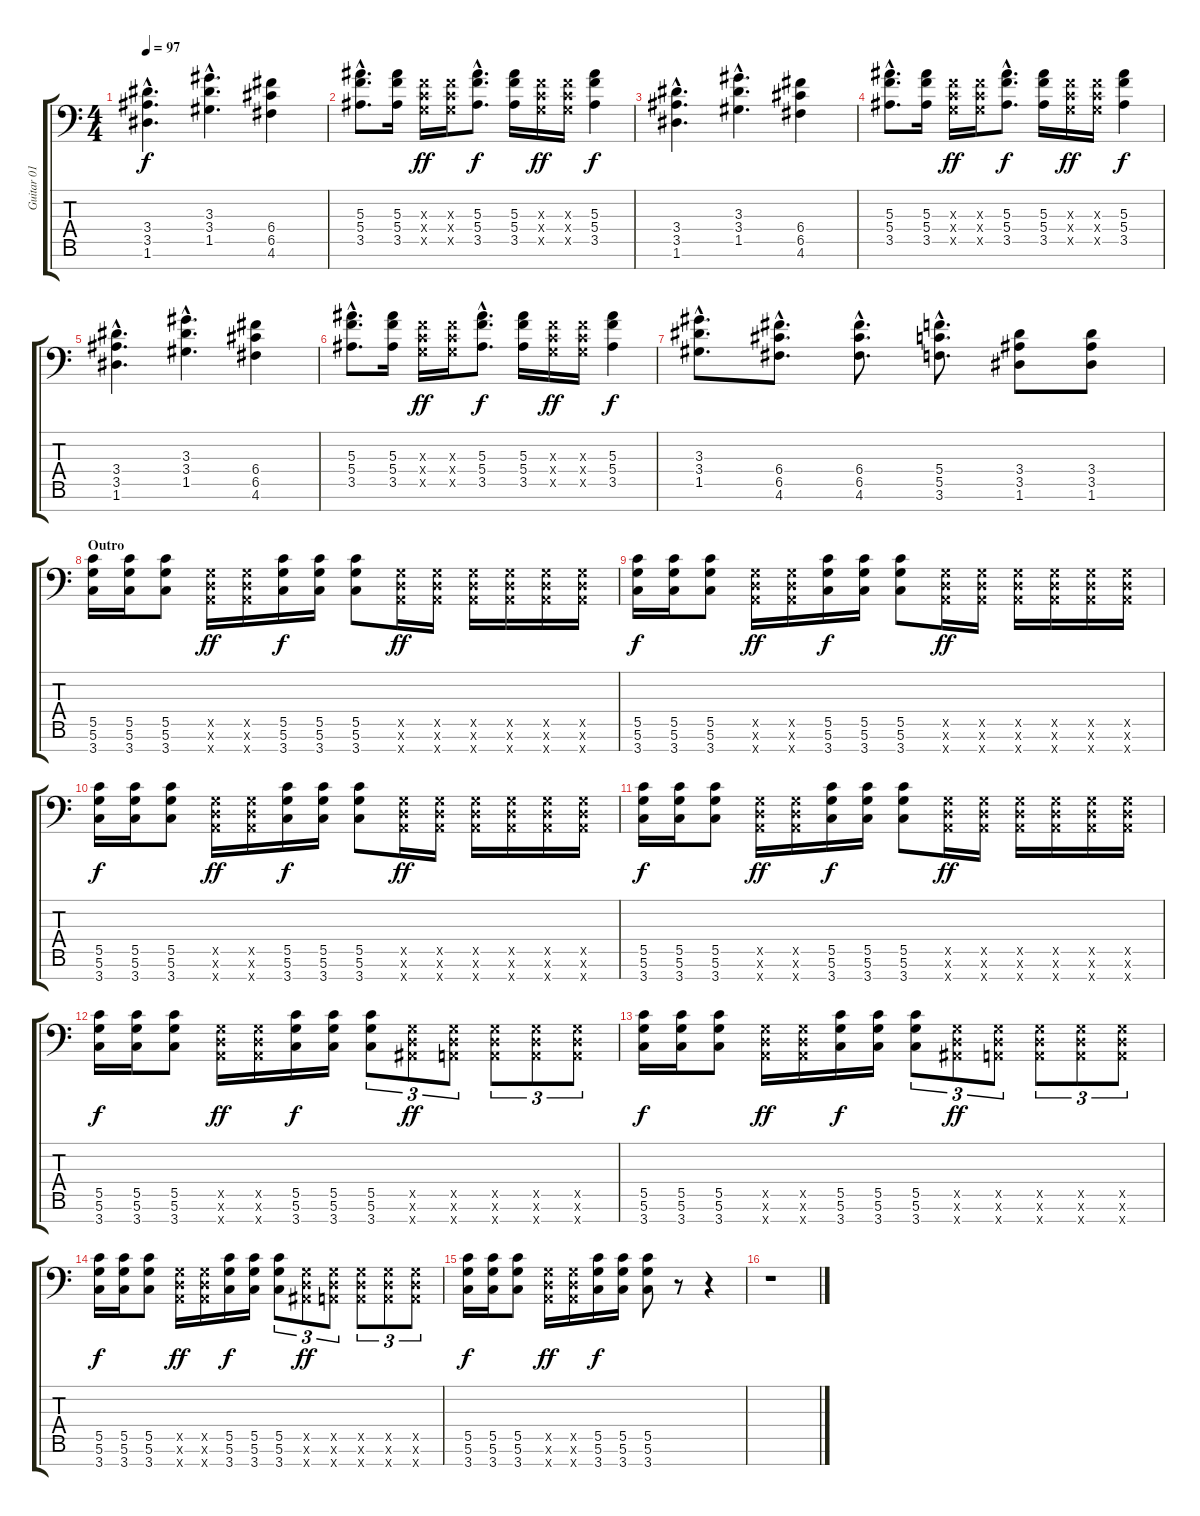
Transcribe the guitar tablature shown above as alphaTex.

\track ("Guitar 01 - Gravy" "Guitar 01 ") {instrument overdrivenguitar}
\staff {score tabs}
\tuning (D4 A3 F3 C3 G2 D2 A1) {hide}
\ts (4 4)
\tempo 97
\clef f4
\ks c
(3.4{hac} 3.5{hac} 1.6{hac}).4{d dy f} (3.3{hac} 3.4{hac} 1.5{hac}).4{d} (6.4 6.5 4.6).4 |
(5.3{hac} 5.4{hac} 3.5{hac}).8{d} (5.3 5.4 3.5).16 (0.3{x} 0.4{x} 0.5{x}).16{dy ff} (0.3{x} 0.4{x} 0.5{x}).16 (5.3{hac} 5.4{hac} 3.5{hac}).8{d dy f} (5.3 5.4 3.5).16 (0.3{x} 0.4{x} 0.5{x}).16{dy ff} (0.3{x} 0.4{x} 0.5{x}).16 (5.3 5.4 3.5).4{dy f} |
(3.4{hac} 3.5{hac} 1.6{hac}).4{d} (3.3{hac} 3.4{hac} 1.5{hac}).4{d} (6.4 6.5 4.6).4 |
(5.3{hac} 5.4{hac} 3.5{hac}).8{d} (5.3 5.4 3.5).16 (0.3{x} 0.4{x} 0.5{x}).16{dy ff} (0.3{x} 0.4{x} 0.5{x}).16 (5.3{hac} 5.4{hac} 3.5{hac}).8{d dy f} (5.3 5.4 3.5).16 (0.3{x} 0.4{x} 0.5{x}).16{dy ff} (0.3{x} 0.4{x} 0.5{x}).16 (5.3 5.4 3.5).4{dy f} |
(3.4{hac} 3.5{hac} 1.6{hac}).4{d} (3.3{hac} 3.4{hac} 1.5{hac}).4{d} (6.4 6.5 4.6).4 |
(5.3{hac} 5.4{hac} 3.5{hac}).8{d} (5.3 5.4 3.5).16 (0.3{x} 0.4{x} 0.5{x}).16{dy ff} (0.3{x} 0.4{x} 0.5{x}).16 (5.3{hac} 5.4{hac} 3.5{hac}).8{d dy f} (5.3 5.4 3.5).16 (0.3{x} 0.4{x} 0.5{x}).16{dy ff} (0.3{x} 0.4{x} 0.5{x}).16 (5.3 5.4 3.5).4{dy f} |
(3.3{hac} 3.4{hac} 1.5{hac}).8{d} (6.4{hac} 6.5{hac} 4.6{hac}).8{d} (6.4{hac} 6.5{hac} 4.6{hac}).8{d} (5.4{hac} 5.5{hac} 3.6{hac}).8{d} (3.4 3.5 1.6).8 (3.4 3.5 1.6).8 |
\section ("" "Outro")
(5.5 5.6 3.7).16 (5.5 5.6 3.7).16 (5.5 5.6 3.7).8 (0.5{x} 0.6{x} 0.7{x}).16{dy ff} (0.5{x} 0.6{x} 0.7{x}).16 (5.5 5.6 3.7).16{dy f} (5.5 5.6 3.7).16 (5.5 5.6 3.7).8 (0.5{x} 0.6{x} 0.7{x}).16{dy ff} (0.5{x} 0.6{x} 0.7{x}).16 (0.5{x} 0.6{x} 0.7{x}).16 (0.5{x} 0.6{x} 0.7{x}).16 (0.5{x} 0.6{x} 0.7{x}).16 (0.5{x} 0.6{x} 0.7{x}).16 |
(5.5 5.6 3.7).16{dy f} (5.5 5.6 3.7).16 (5.5 5.6 3.7).8 (0.5{x} 0.6{x} 0.7{x}).16{dy ff} (0.5{x} 0.6{x} 0.7{x}).16 (5.5 5.6 3.7).16{dy f} (5.5 5.6 3.7).16 (5.5 5.6 3.7).8 (0.5{x} 0.6{x} 0.7{x}).16{dy ff} (0.5{x} 0.6{x} 0.7{x}).16 (0.5{x} 0.6{x} 0.7{x}).16 (0.5{x} 0.6{x} 0.7{x}).16 (0.5{x} 0.6{x} 0.7{x}).16 (0.5{x} 0.6{x} 0.7{x}).16 |
(5.5 5.6 3.7).16{dy f} (5.5 5.6 3.7).16 (5.5 5.6 3.7).8 (0.5{x} 0.6{x} 0.7{x}).16{dy ff} (0.5{x} 0.6{x} 0.7{x}).16 (5.5 5.6 3.7).16{dy f} (5.5 5.6 3.7).16 (5.5 5.6 3.7).8 (0.5{x} 0.6{x} 0.7{x}).16{dy ff} (0.5{x} 0.6{x} 0.7{x}).16 (0.5{x} 0.6{x} 0.7{x}).16 (0.5{x} 0.6{x} 0.7{x}).16 (0.5{x} 0.6{x} 0.7{x}).16 (0.5{x} 0.6{x} 0.7{x}).16 |
(5.5 5.6 3.7).16{dy f} (5.5 5.6 3.7).16 (5.5 5.6 3.7).8 (0.5{x} 0.6{x} 0.7{x}).16{dy ff} (0.5{x} 0.6{x} 0.7{x}).16 (5.5 5.6 3.7).16{dy f} (5.5 5.6 3.7).16 (5.5 5.6 3.7).8 (0.5{x} 0.6{x} 0.7{x}).16{dy ff} (0.5{x} 0.6{x} 0.7{x}).16 (0.5{x} 0.6{x} 0.7{x}).16 (0.5{x} 0.6{x} 0.7{x}).16 (0.5{x} 0.6{x} 0.7{x}).16 (0.5{x} 0.6{x} 0.7{x}).16 |
(5.5 5.6 3.7).16{dy f} (5.5 5.6 3.7).16 (5.5 5.6 3.7).8 (0.5{x} 0.6{x} 0.7{x}).16{dy ff} (0.5{x} 0.6{x} 0.7{x}).16 (5.5 5.6 3.7).16{dy f} (5.5 5.6 3.7).16 (5.5 5.6 3.7).8{tu (3 2)} (0.5{x} 0.6{x} 1.7{x}).8{tu (3 2) dy ff} (0.5{x} 0.6{x} 0.7{x}).8{tu (3 2)} (0.5{x} 0.6{x} 0.7{x}).8{tu (3 2)} (0.5{x} 0.6{x} 0.7{x}).8{tu (3 2)} (0.5{x} 0.6{x} 0.7{x}).8{tu (3 2)} |
(5.5 5.6 3.7).16{dy f} (5.5 5.6 3.7).16 (5.5 5.6 3.7).8 (0.5{x} 0.6{x} 0.7{x}).16{dy ff} (0.5{x} 0.6{x} 0.7{x}).16 (5.5 5.6 3.7).16{dy f} (5.5 5.6 3.7).16 (5.5 5.6 3.7).8{tu (3 2)} (0.5{x} 0.6{x} 1.7{x}).8{tu (3 2) dy ff} (0.5{x} 0.6{x} 0.7{x}).8{tu (3 2)} (0.5{x} 0.6{x} 0.7{x}).8{tu (3 2)} (0.5{x} 0.6{x} 0.7{x}).8{tu (3 2)} (0.5{x} 0.6{x} 0.7{x}).8{tu (3 2)} |
(5.5 5.6 3.7).16{dy f} (5.5 5.6 3.7).16 (5.5 5.6 3.7).8 (0.5{x} 0.6{x} 0.7{x}).16{dy ff} (0.5{x} 0.6{x} 0.7{x}).16 (5.5 5.6 3.7).16{dy f} (5.5 5.6 3.7).16 (5.5 5.6 3.7).8{tu (3 2)} (0.5{x} 0.6{x} 1.7{x}).8{tu (3 2) dy ff} (0.5{x} 0.6{x} 0.7{x}).8{tu (3 2)} (0.5{x} 0.6{x} 0.7{x}).8{tu (3 2)} (0.5{x} 0.6{x} 0.7{x}).8{tu (3 2)} (0.5{x} 0.6{x} 0.7{x}).8{tu (3 2)} |
(5.5 5.6 3.7).16{dy f} (5.5 5.6 3.7).16 (5.5 5.6 3.7).8 (0.5{x} 0.6{x} 0.7{x}).16{dy ff} (0.5{x} 0.6{x} 0.7{x}).16 (5.5 5.6 3.7).16{dy f} (5.5 5.6 3.7).16 (5.5 5.6 3.7).8 r.8 r.4 |
r.1
